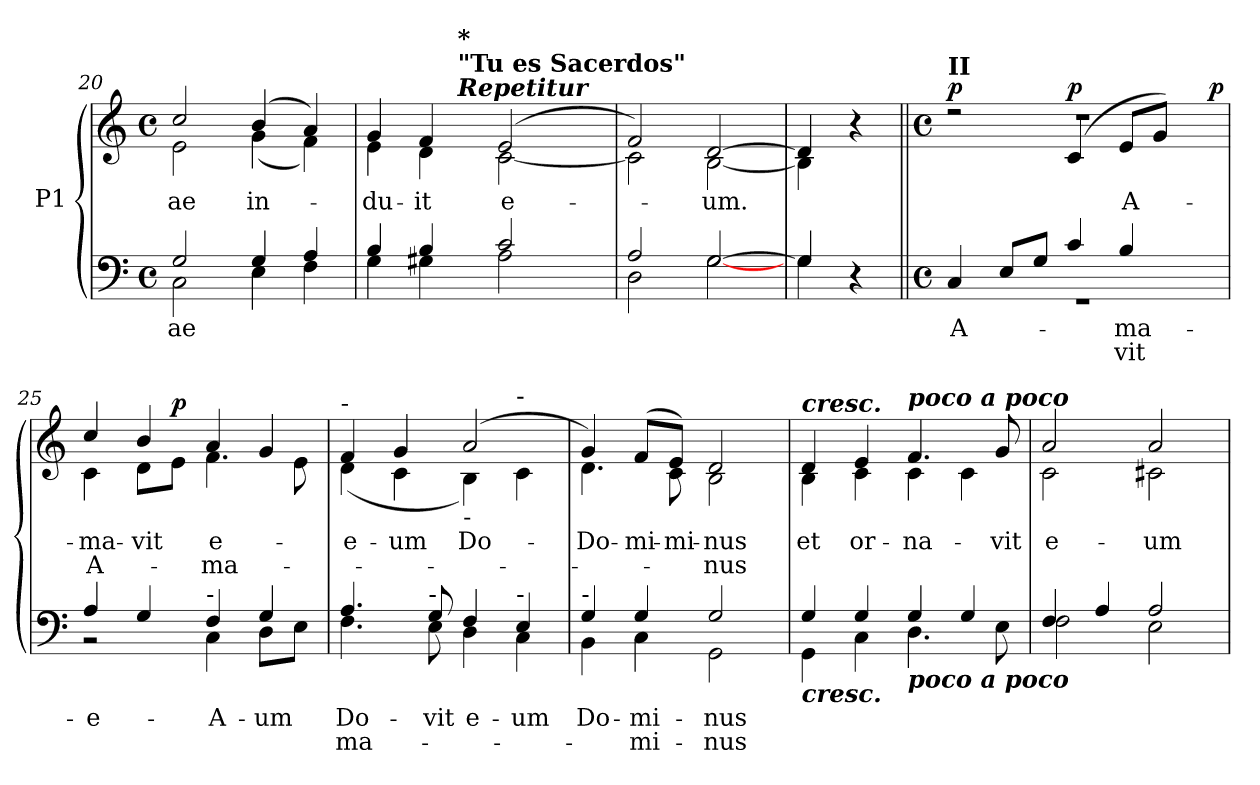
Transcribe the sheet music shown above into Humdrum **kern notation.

**kern	**text	**text	**kern	**text	**text	**dynam
*part1	*part1	*part1	*part1	*part1	*part1	*part1
*staff2	*staff2	*staff2	*staff1	*staff1	*staff1	*staff1/2
*I"P1	*	*	*	*	*	*
*clefF4	*	*	*clefG2	*	*	*
*k[]	*	*	*k[]	*	*	*
*C:	*	*	*C:	*	*	*
*M4/4	*	*	*M4/4	*	*	*
*met(c)	*	*	*met(c)	*	*	*
=20	=20	=20	=20	=20	=20	=20
!	!LO:LY:b:color=#000000	!	!	!	!	!
*^	*	*	*	*	*	*
!	!	!	!	!	!LO:LY:b:color=#000000	!	!
*	*	*	*	*^	*	*	*
2Gi/	2Ci\	-ae	.	2cci/	2ei\	-ae	.	.
!	!	!	!	!	!	!LO:LY:b:color=#000000	!	!
4Gi/	4Ei\	.	.	(4bi/	(4gi\	in-	.	.
4Ai/	4Fi\	.	.	4ai/)	4fi\)	.	.	.
*	*	*	*	*v	*v	*	*	*
=21	=21	=21	=21	=21	=21	=21	=21
*	*	*	*	*^	*	*	*
!	!	!	!	!	!	!LO:LY:b:color=#000000	!	!
*	*	*	*	*	*^	*	*	*
4Bi/	4Gi\	.	.	4gi/	4ei\	4ryy	-du-	.	.
!	!	!	!	!	!	!	!LO:LY:b:color=#000000	!	!
4Bi/	4G#Xi\	.	.	4fi/	4di\	16ryy	-it	.	.
.	.	.	.	.	.	64ryy	.	.	.
.	.	.	.	.	.	256..ryy	.	.	.
!	!	!	!	!	!	!LO:TX:a:Bi:t=Repetitur	!	!	!
!	!	!	!	!	!	!LO:TX:B:t="Tu es Sacerdos"	!	!	!
!	!	!	!	!	!	!LO:TX:Bi:t=*	!	!	!
.	.	.	.	.	.	2ryy	.	.	.
!	!	!	!	!	!	!	!LO:LY:b:color=#000000	!	!
2ci/	2Ai\	.	.	(2ei/	[<2ci\	.	e-	.	.
.	.	.	.	.	.	8ryy	.	.	.
.	.	.	.	.	.	32ryy	.	.	.
.	.	.	.	.	.	128ryy	.	.	.
.	.	.	.	.	.	1024ryy	.	.	.
*	*	*	*	*	*v	*v	*	*	*
=22	=22	=22	=22	=22	=22	=22	=22	=22
2Ai/	2Di\	.	.	2fi/)	2ci\]	.	.	.
!	!	!	!	!	!	!LO:LY:b:color=#000000	!	!
[>2Gi/	[<2Gi\	.	.	[>2di/	[<2Bi\	-um.	.	.
=23	=23	=23	=23	=23	=23	=23	=23	=23
4Gi/]	4Gi\	.	.	4di/]	4Bi\]	.	.	.
4r	4ryy	.	.	4r	4ryy	.	.	.
*	*	*	*	*v	*v	*	*	*
!!LO:PB:g=z
=24||	=24||	=24||	=24||	=24||	=24||	=24||	=24||
*M4/4	*	*	*	*M4/4	*	*	*
*met(c)	*	*	*	*met(c)	*	*	*
*	*	*	*	*^	*	*	*
!	!	!	!	!LO:TX:a:B:t=II	!	!	!	!
!	!	!LO:LY:a:color=#000000	!	!	!	!	!	!
*	*	*	*	*	*^	*	*	*
4Ci/	1r	A-	.	2r	1r	2ryy	.	.	p
8Ei/L	.	.	.	.	.	.	.	.	.
8Gi/J	.	.	.	.	.	.	.	.	.
4ci/	.	.	.	(4ci/	.	4ryy	.	.	p
!	!	!LO:LY:a:color=#000000	!LO:LY:a:color=#000000	!	!	!	!	!	!
!	!	!	!	!	!	!	!LO:LY:a:color=#000000	!	!
4Bi/	.	-ma-	-vit	8ei/L	.	8ryy	A-	.	.
.	.	.	.	8gi/J)	.	16ryy	.	.	.
.	.	.	.	.	.	32ryy	.	.	.
.	.	.	.	.	.	64ryy	.	.	.
.	.	.	.	.	.	128...ryy	.	.	.
.	.	.	.	.	.	1024ryy	.	.	p
*v	*v	*	*	*	*	*	*	*	*
*	*	*	*v	*v	*v	*	*	*
=25	=25	=25	=25	=25	=25	=25
*^	*	*	*^	*	*	*
*	*	*	*	*	*^	*	*	*
!	!	!LO:LY:a:color=#000000	!	!	!	!	!	!	!
*	*	*	*	*v	*v	*v	*	*	*
*	*	*	*	*^	*	*	*
*	*	*	*	*	*^	*	*	*
!	!	!	!	!	!	!	!LO:LY:a:color=#000000	!LO:LY:b:color=#000000	!
*	*^	*	*	*	*v	*v	*	*	*
4Ai/	2r	4.ryy	e-	.	4cci/	4ci\	-ma-	A-	.
!	!	!	!	!	!	!	!LO:LY:a:color=#000000	!	!
4Gi/	.	.	.	.	4bi/	8di\L	-vit	.	.
.	.	2ryy	.	.	.	8ei\J)	.	.	p
!	!	!	!LO:LY:b:color=#000000	!	!	!	!	!	!
!LO:TX:a:t=-	!	!	!	!	!	!	!	!	!
!	!	!	!	!	!	!	!LO:LY:a:color=#000000	!LO:LY:b:color=#000000	!
4Fi/	4Ci\	.	A-	.	(4ai/	4.fi\	e-	-ma-	.
!	!	!	!LO:LY:a:color=#000000	!	!	!	!	!	!
4Gi/	8Di\L	.	-um	.	4gi/	.	.	.	.
.	8Ei\J	8ryy	.	.	.	8ei\	.	.	.
*v	*v	*v	*	*	*	*	*	*	*
=26	=26	=26	=26	=26	=26	=26	=26
*^	*	*	*	*	*	*	*
*	*^	*	*	*	*	*	*	*
!	!	!	!LO:LY:a:color=#000000	!LO:LY:b:color=#000000	!	!	!	!	!
*	*v	*v	*	*	*	*	*	*	*
*	*^	*	*	*	*	*	*	*
!	!	!	!	!	!LO:TX:a:t=-	!	!	!	!
!	!	!	!	!	!	!	!LO:LY:b:color=#000000	!	!
*	*v	*v	*	*	*	*	*	*	*
4.Ai/	4.Fi\	Do-	-ma-	(4fi/	(4di\	e-	.	.
!	!	!	!	!	!	!LO:LY:a:color=#000000	!	!
.	.	.	.	4gi/	4ci\	-um	.	.
!LO:TX:a:t=-	!	!	!	!	!	!	!	!
!	!	!LO:LY:b:color=#000000	!	!	!	!	!	!
8Gi/	8Ei\	-vit	.	.	.	.	.	.
!	!	!LO:LY:b:color=#000000	!	!	!	!	!	!
!	!	!	!	!LO:TX:b:t=-	!	!	!	!
!	!	!	!	!	!	!LO:LY:a:color=#000000	!	!
4Fi/	4Di\	e-	.	(2ai/	4Bi\)	Do-	.	.
!	!	!	!	!	!LO:TX:a:t=-	!	!	!
!LO:TX:a:t=-	!	!	!	!	!	!	!	!
!	!	!LO:LY:b:color=#000000	!	!	!	!	!	!
4Ei/	4Ci\	-um	.	.	4ci\	.	.	.
=27	=27	=27	=27	=27	=27	=27	=27	=27
!	!	!LO:LY:b:color=#000000	!	!	!	!	!	!
!LO:TX:a:t=-	!	!	!	!	!	!	!	!
!	!	!	!	!	!	!LO:LY:b:color=#000000	!	!
4Gi/	4BBi\	Do-	.	4gi/)	4.di\	Do-	.	.
!	!	!LO:LY:a:color=#000000	!LO:LY:b:color=#000000	!	!	!	!	!
!	!	!	!	!	!	!LO:LY:a:color=#000000	!	!
4Gi/	4Ci\	-mi-	-mi-	(8fi/L	.	-mi-	.	.
!	!	!	!	!	!	!LO:LY:b:color=#000000	!	!
.	.	.	.	8ei/J)	8ci\	-mi-	.	.
!	!	!LO:LY:a:color=#000000	!LO:LY:b:color=#000000	!	!	!	!	!
!	!	!	!	!	!	!LO:LY:a:color=#000000	!LO:LY:b:color=#000000	!
2Gi/	2GGi\	-nus	-nus	2di/	2Bi\	-nus	-nus	.
=28	=28	=28	=28	=28	=28	=28	=28	=28
!	!	!	!	!LO:TX:a:Bi:t=cresc.	!	!	!	!
!LO:TX:b:Bi:t=cresc.	!	!	!	!	!	!	!	!
!	!	!	!	!	!	!LO:LY:b:color=#000000	!	!
4Gi/	4GGi\	.	.	4di/	4Bi\	et	.	.
!	!	!	!	!	!	!LO:LY:b:color=#000000	!	!
4Gi/	4Ci\	.	.	4ei/	4ci\	or-	.	.
!	!	!	!	!LO:TX:a:Bi:t=poco a poco	!	!	!	!
!LO:TX:b:Bi:t=poco a poco	!	!	!	!	!	!	!	!
!	!	!	!	!	!	!LO:LY:b:color=#000000	!	!
4Gi/	4.Di\	.	.	4.fi/	4ci\	-na-	.	.
4Gi/	.	.	.	.	4ci\	.	.	.
!	!	!	!	!	!	!LO:LY:b:color=#000000	!	!
.	8Ei\	.	.	8gi/	.	-vit	.	.
=29	=29	=29	=29	=29	=29	=29	=29	=29
!	!	!	!	!	!	!LO:LY:b:color=#000000	!	!
4Fi/	2Fi\	.	.	2ai/	2ci\	e-	.	.
4Ai/	.	.	.	.	.	.	.	.
!	!	!	!	!	!	!LO:LY:b:color=#000000	!	!
2Ai/	2Ei\	.	.	2ai/	2c#Xi\	-um	.	.
*v	*v	*	*	*	*	*	*	*
*	*	*	*v	*v	*	*	*
=	=	=	=	=	=	=
*-	*-	*-	*-	*-	*-	*-
